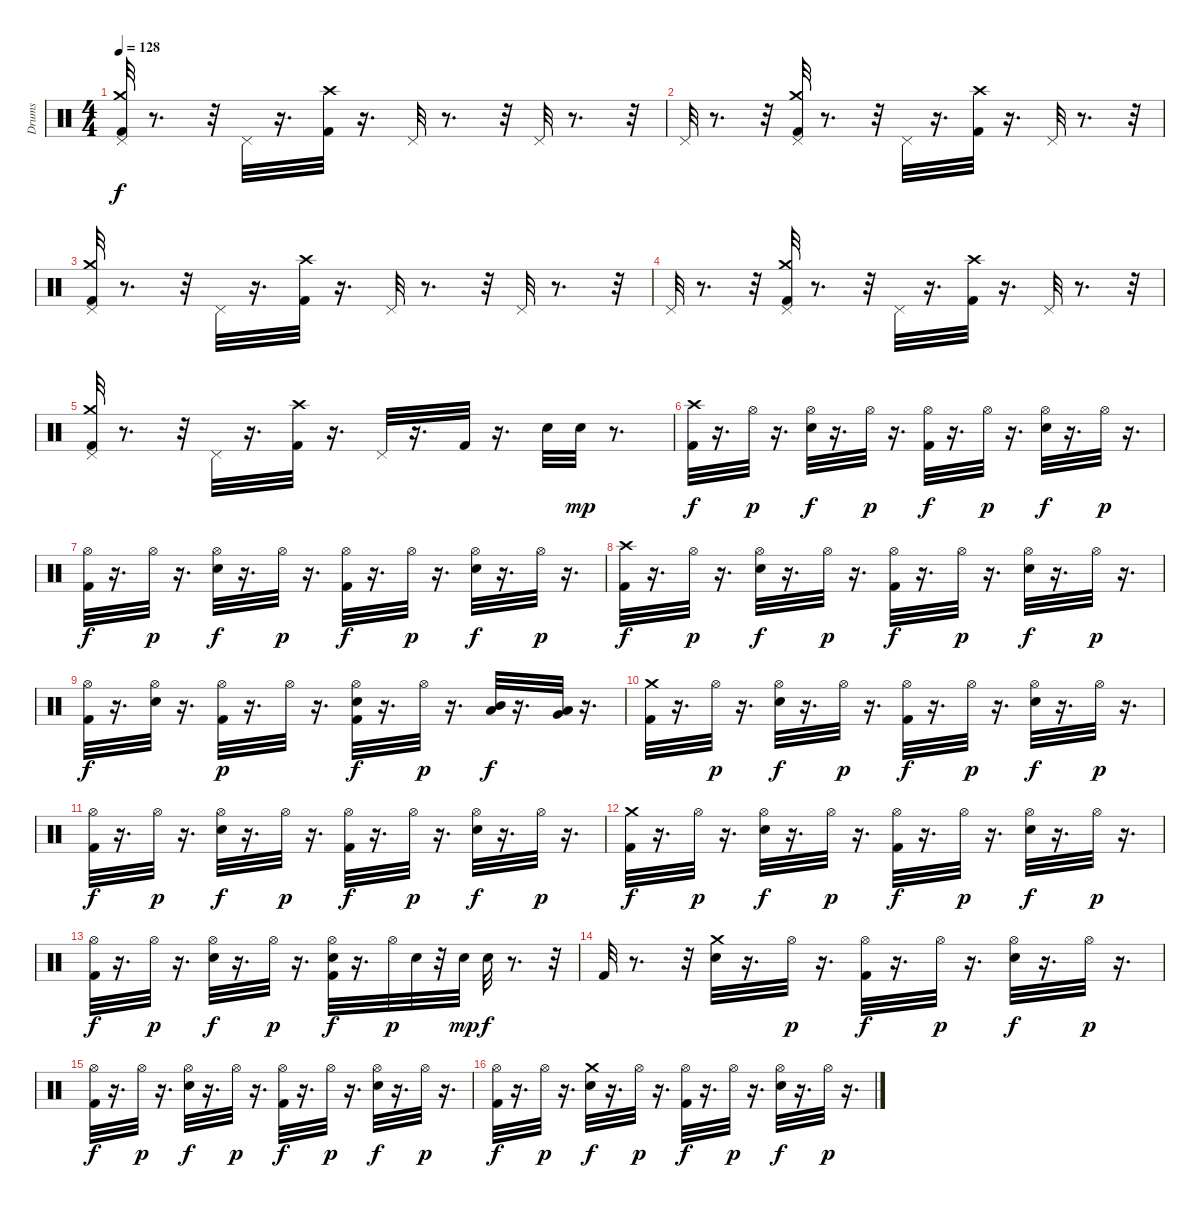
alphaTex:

\track ("Drums" "Drums") {instrument percussion}
\staff {score}
\articulation defaults
\ts (4 4)
\tempo 128
\clef neutral
\ks c
("Kick (hit) 2" "Crash medium (hit)" "Pedal Hi-Hat (hit)").32{dy f} r.8{d} r.32 "Pedal Hi-Hat (hit)".32 r.16{d} ("Kick (hit) 2" "Crash high (hit)").32 r.16{d} "Pedal Hi-Hat (hit)".32 r.8{d} r.32 "Pedal Hi-Hat (hit)".32 r.8{d} r.32 |
"Pedal Hi-Hat (hit)".32 r.8{d} r.32 ("Kick (hit) 2" "Crash medium (hit)" "Pedal Hi-Hat (hit)").32 r.8{d} r.32 "Pedal Hi-Hat (hit)".32 r.16{d} ("Kick (hit) 2" "Crash high (hit)").32 r.16{d} "Pedal Hi-Hat (hit)".32 r.8{d} r.32 |
("Kick (hit) 2" "Crash medium (hit)" "Pedal Hi-Hat (hit)").32 r.8{d} r.32 "Pedal Hi-Hat (hit)".32 r.16{d} ("Kick (hit) 2" "Crash high (hit)").32 r.16{d} "Pedal Hi-Hat (hit)".32 r.8{d} r.32 "Pedal Hi-Hat (hit)".32 r.8{d} r.32 |
"Pedal Hi-Hat (hit)".32 r.8{d} r.32 ("Kick (hit) 2" "Crash medium (hit)" "Pedal Hi-Hat (hit)").32 r.8{d} r.32 "Pedal Hi-Hat (hit)".32 r.16{d} ("Kick (hit) 2" "Crash high (hit)").32 r.16{d} "Pedal Hi-Hat (hit)".32 r.8{d} r.32 |
("Kick (hit) 2" "Crash medium (hit)" "Pedal Hi-Hat (hit)").32 r.8{d} r.32 "Pedal Hi-Hat (hit)".32 r.16{d} ("Crash high (hit)" "Kick (hit) 2").32 r.16{d} "Pedal Hi-Hat (hit)".32 r.16{d} "Kick (hit) 2".32 r.16{d} "Electric Snare (hit)".32 "Snare (hit) 2".32{dy mp} r.8{d} |
("Crash high (hit)" "Kick (hit) 2").32{dy f} r.16{d} "Hi-Hat (open)".32{dy p} r.16{d} ("Hi-Hat (open)" "Electric Snare (hit)").32{dy f} r.16{d} "Hi-Hat (open)".32{dy p} r.16{d} ("Hi-Hat (open)" "Kick (hit) 2").32{dy f} r.16{d} "Hi-Hat (open)".32{dy p} r.16{d} ("Hi-Hat (open)" "Electric Snare (hit)").32{dy f} r.16{d} "Hi-Hat (open)".32{dy p} r.16{d} |
("Hi-Hat (open)" "Kick (hit) 2").32{dy f} r.16{d} "Hi-Hat (open)".32{dy p} r.16{d} ("Hi-Hat (open)" "Electric Snare (hit)").32{dy f} r.16{d} "Hi-Hat (open)".32{dy p} r.16{d} ("Hi-Hat (open)" "Kick (hit) 2").32{dy f} r.16{d} "Hi-Hat (open)".32{dy p} r.16{d} ("Hi-Hat (open)" "Electric Snare (hit)").32{dy f} r.16{d} "Hi-Hat (open)".32{dy p} r.16{d} |
("Crash high (hit)" "Kick (hit) 2").32{dy f} r.16{d} "Hi-Hat (open)".32{dy p} r.16{d} ("Hi-Hat (open)" "Electric Snare (hit)").32{dy f} r.16{d} "Hi-Hat (open)".32{dy p} r.16{d} ("Hi-Hat (open)" "Kick (hit) 2").32{dy f} r.16{d} "Hi-Hat (open)".32{dy p} r.16{d} ("Hi-Hat (open)" "Electric Snare (hit)").32{dy f} r.16{d} "Hi-Hat (open)".32{dy p} r.16{d} |
("Hi-Hat (open)" "Kick (hit) 2").32{dy f} r.16{d} ("Electric Snare (hit)" "Hi-Hat (open)").32 r.16{d} ("Kick (hit) 2" "Hi-Hat (open)").32{dy p} r.16{d} "Hi-Hat (open)".32 r.16{d} ("Electric Snare (hit)" "Hi-Hat (open)" "Kick (hit) 2").32{dy f} r.16{d} "Hi-Hat (open)".32{dy p} r.16{d} ("Mid Tom (hit)" "Low Tom (hit)").32{dy f} r.16{d} ("Low Tom (hit)" "Very Low Tom (hit)").32 r.16{d} |
("Crash medium (hit)" "Kick (hit) 2").32 r.16{d} "Hi-Hat (open)".32{dy p} r.16{d} ("Hi-Hat (open)" "Electric Snare (hit)").32{dy f} r.16{d} "Hi-Hat (open)".32{dy p} r.16{d} ("Hi-Hat (open)" "Kick (hit) 2").32{dy f} r.16{d} "Hi-Hat (open)".32{dy p} r.16{d} ("Hi-Hat (open)" "Electric Snare (hit)").32{dy f} r.16{d} "Hi-Hat (open)".32{dy p} r.16{d} |
("Hi-Hat (open)" "Kick (hit) 2").32{dy f} r.16{d} "Hi-Hat (open)".32{dy p} r.16{d} ("Hi-Hat (open)" "Electric Snare (hit)").32{dy f} r.16{d} "Hi-Hat (open)".32{dy p} r.16{d} ("Hi-Hat (open)" "Kick (hit) 2").32{dy f} r.16{d} "Hi-Hat (open)".32{dy p} r.16{d} ("Hi-Hat (open)" "Electric Snare (hit)").32{dy f} r.16{d} "Hi-Hat (open)".32{dy p} r.16{d} |
("Crash medium (hit)" "Kick (hit) 2").32{dy f} r.16{d} "Hi-Hat (open)".32{dy p} r.16{d} ("Hi-Hat (open)" "Electric Snare (hit)").32{dy f} r.16{d} "Hi-Hat (open)".32{dy p} r.16{d} ("Hi-Hat (open)" "Kick (hit) 2").32{dy f} r.16{d} "Hi-Hat (open)".32{dy p} r.16{d} ("Hi-Hat (open)" "Electric Snare (hit)").32{dy f} r.16{d} "Hi-Hat (open)".32{dy p} r.16{d} |
("Hi-Hat (open)" "Kick (hit) 2").32{dy f} r.16{d} "Hi-Hat (open)".32{dy p} r.16{d} ("Hi-Hat (open)" "Electric Snare (hit)").32{dy f} r.16{d} "Hi-Hat (open)".32{dy p} r.16{d} ("Electric Snare (hit)" "Hi-Hat (open)" "Kick (hit) 2").32{dy f} r.16{d} "Hi-Hat (open)".32{dy p} "Electric Snare (hit)".32 r.32 "Electric Snare (hit)".32{dy mp} "Electric Snare (hit)".32{dy f} r.8{d} r.32 |
"Kick (hit) 2".32 r.8{d} r.32 ("Crash medium (hit)" "Electric Snare (hit)").32 r.16{d} "Hi-Hat (open)".32{dy p} r.16{d} ("Hi-Hat (open)" "Kick (hit) 2").32{dy f} r.16{d} "Hi-Hat (open)".32{dy p} r.16{d} ("Hi-Hat (open)" "Electric Snare (hit)").32{dy f} r.16{d} "Hi-Hat (open)".32{dy p} r.16{d} |
("Hi-Hat (open)" "Kick (hit) 2").32{dy f} r.16{d} "Hi-Hat (open)".32{dy p} r.16{d} ("Hi-Hat (open)" "Electric Snare (hit)").32{dy f} r.16{d} "Hi-Hat (open)".32{dy p} r.16{d} ("Hi-Hat (open)" "Kick (hit) 2").32{dy f} r.16{d} "Hi-Hat (open)".32{dy p} r.16{d} ("Hi-Hat (open)" "Electric Snare (hit)").32{dy f} r.16{d} "Hi-Hat (open)".32{dy p} r.16{d} |
("Hi-Hat (open)" "Kick (hit) 2").32{dy f} r.16{d} "Hi-Hat (open)".32{dy p} r.16{d} ("Crash medium (hit)" "Electric Snare (hit)").32{dy f} r.16{d} "Hi-Hat (open)".32{dy p} r.16{d} ("Hi-Hat (open)" "Kick (hit) 2").32{dy f} r.16{d} "Hi-Hat (open)".32{dy p} r.16{d} ("Hi-Hat (open)" "Electric Snare (hit)").32{dy f} r.16{d} "Hi-Hat (open)".32{dy p} r.16{d}
